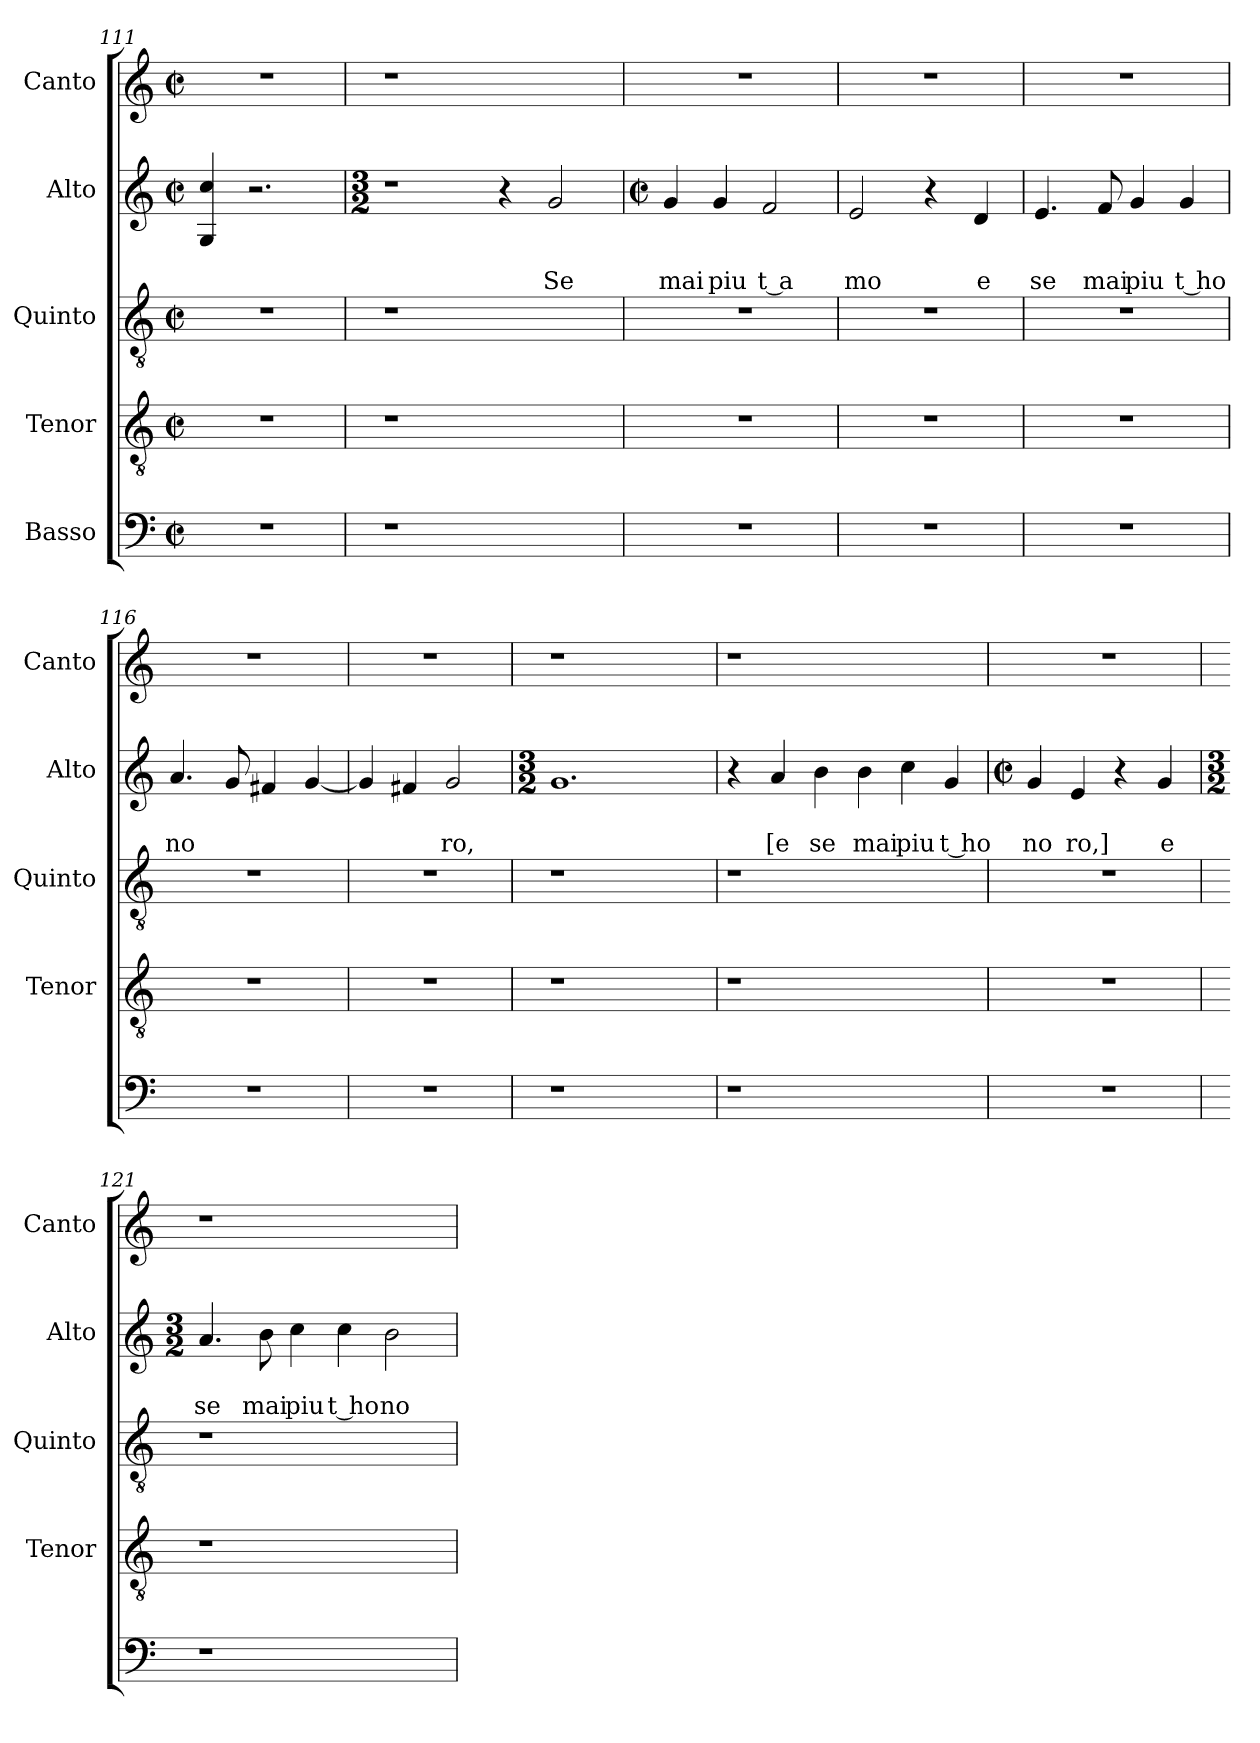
**kern	**kern	**kern	**kern	**text	**text	**kern
*part5	*part4	*part3	*part2	*part2	*part2	*part1
*staff5	*staff4	*staff3	*staff2	*staff2	*staff2	*staff1
*I"Basso	*I"Tenor	*I"Quinto	*I"Alto	*	*	*I"Canto
*	*I'Tenor	*I'Quinto	*I'Alto	*	*	*I'Canto
!!LO:PB:g=z
*clefF4	*clefGv2	*clefGv2	*clefG2	*	*	*clefG2
*k[]	*k[]	*k[]	*k[]	*	*	*k[]
*C:	*C:	*C:	*C:	*	*	*C:
*M2/2	*M2/2	*M2/2	*M2/2	*	*	*M2/2
*met(c|)	*met(c|)	*met(c|)	*met(c|)	*	*	*met(c|)
=111	=111	=111	=111	=111	=111	=111
1r	1r	1r	4G/ 4cc/	.	.	1r
.	.	.	2.r	.	.	.
=112	=112	=112	=112	=112	=112	=112
*	*	*	*M3/2	*	*	*
1r	1r	1r	1r	.	.	1r
2.ryy	2.ryy	2.ryy	4r	.	.	2.ryy
!	!	!	!	!	!LO:LY:b	!
.	.	.	2g/	.	Se	.
=113	=113	=113	=113	=113	=113	=113
*	*	*	*M2/2	*	*	*
*	*	*	*met(c|)	*	*	*
!	!	!	!	!	!LO:LY:b	!
1r	1r	1r	4g/	.	mai	1r
!	!	!	!	!	!LO:LY:b	!
.	.	.	4g/	.	piu	.
!	!	!	!	!	!LO:LY:b:rj	!
.	.	.	2f/	.	t a	.
=114	=114	=114	=114	=114	=114	=114
!	!	!	!	!	!LO:LY:b	!
1r	1r	1r	2e/	.	mo	1r
.	.	.	4r	.	.	.
!	!	!	!	!	!LO:LY:b	!
.	.	.	4d/	.	e	.
=115	=115	=115	=115	=115	=115	=115
!	!	!	!	!	!LO:LY:b	!
1r	1r	1r	4.e/	.	se	1r
!	!	!	!	!	!LO:LY:b	!
.	.	.	8f/	.	mai	.
!	!	!	!	!	!LO:LY:b	!
.	.	.	4g/	.	piu	.
!	!	!	!	!	!LO:LY:b:rj	!
.	.	.	4g/	.	t ho	.
=116	=116	=116	=116	=116	=116	=116
!	!	!	!	!	!LO:LY:b	!
1r	1r	1r	4.a/	.	no	1r
.	.	.	8g/	.	.	.
.	.	.	4f#X/	.	.	.
.	.	.	[<4g/	.	.	.
=117	=117	=117	=117	=117	=117	=117
1r	1r	1r	4g/]	.	.	1r
.	.	.	4f#X/	.	.	.
!	!	!	!	!	!LO:LY:b	!
.	.	.	2g/	.	ro,	.
!!LO:LB:g=z
=118	=118	=118	=118	=118	=118	=118
*	*	*	*M3/2	*	*	*
1r	1r	1r	1.g	.	.	1r
2ryy	2ryy	2ryy	.	.	.	2ryy
=119	=119	=119	=119	=119	=119	=119
1r	1r	1r	4r	.	.	1r
!	!	!	!	!	!LO:LY:b	!
.	.	.	4a/	.	[e	.
!	!	!	!	!	!LO:LY:b	!
.	.	.	4b\	.	se	.
!	!	!	!	!	!LO:LY:b	!
.	.	.	4b\	.	mai	.
!	!	!	!	!	!LO:LY:b	!
2ryy	2ryy	2ryy	4cc\	.	piu	2ryy
!	!	!	!	!	!LO:LY:b:rj	!
.	.	.	4g/	.	t ho	.
=120	=120	=120	=120	=120	=120	=120
*	*	*	*M2/2	*	*	*
*	*	*	*met(c|)	*	*	*
!	!	!	!	!	!LO:LY:b	!
1r	1r	1r	4g/	.	no	1r
!	!	!	!	!	!LO:LY:b	!
.	.	.	4e/	.	ro,]	.
.	.	.	4r	.	.	.
!	!	!	!	!	!LO:LY:b	!
.	.	.	4g/	.	e	.
=121	=121	=121	=121	=121	=121	=121
*	*	*	*M3/2	*	*	*
!	!	!	!	!	!LO:LY:b	!
1r	1r	1r	4.a/	.	se	1r
!	!	!	!	!	!LO:LY:b	!
.	.	.	8b\	.	mai	.
!	!	!	!	!	!LO:LY:b	!
.	.	.	4cc\	.	piu	.
!	!	!	!	!	!LO:LY:b:rj	!
.	.	.	4cc\	.	t ho	.
!	!	!	!	!	!LO:LY:b	!
2ryy	2ryy	2ryy	2b\	.	no	2ryy
=	=	=	=	=	=	=
*-	*-	*-	*-	*-	*-	*-
